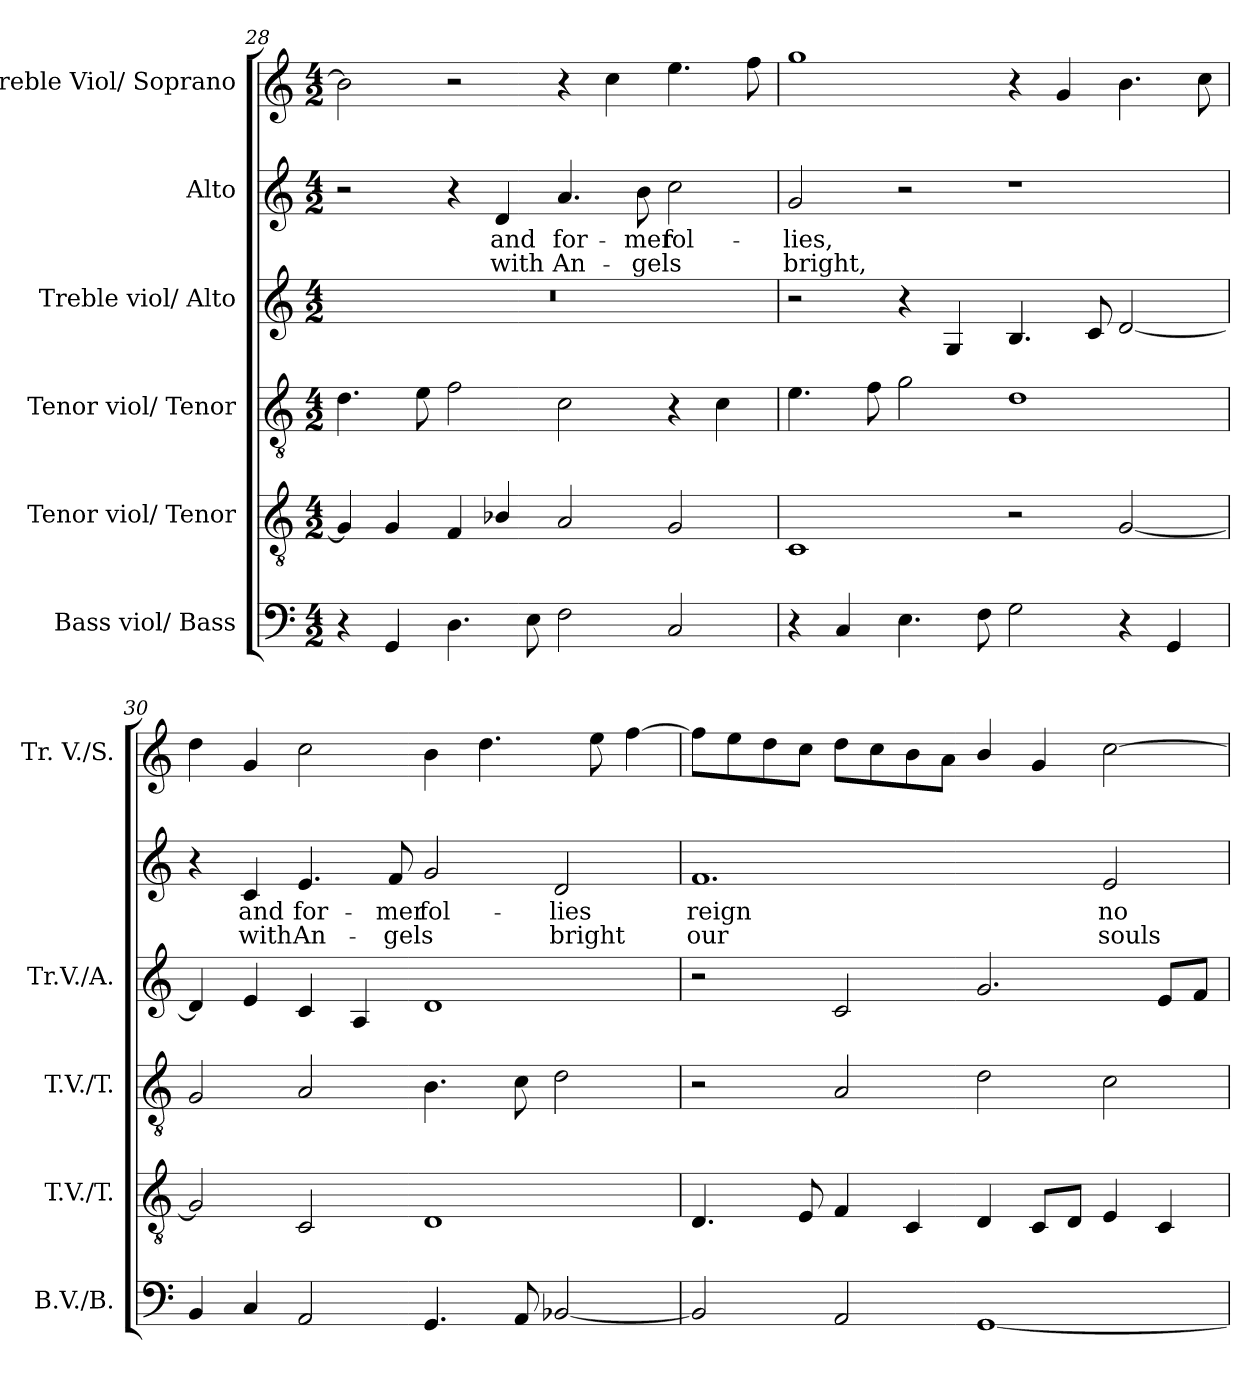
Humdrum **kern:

**kern	**kern	**kern	**kern	**kern	**text	**text	**kern
*part6	*part5	*part4	*part3	*part2	*part2	*part2	*part1
*staff6	*staff5	*staff4	*staff3	*staff2	*staff2	*staff2	*staff1
*I"Bass viol/ Bass	*I"Tenor viol/ Tenor	*I"Tenor viol/ Tenor	*I"Treble viol/ Alto	*I"Alto	*	*	*I"Treble Viol/ Soprano
*I'B.V./B.	*I'T.V./T.	*I'T.V./T.	*I'Tr.V./A.	*	*	*	*I'Tr. V./S.
*clefF4	*clefGv2	*clefGv2	*clefG2	*clefG2	*	*	*clefG2
*	*ITrd7c12	*ITrd7c12	*	*	*	*	*
*k[]	*k[]	*k[]	*k[]	*k[]	*	*	*k[]
*C:	*C:	*C:	*C:	*C:	*	*	*C:
*M4/2	*M4/2	*M4/2	*M4/2	*M4/2	*	*	*M4/2
=28	=28	=28	=28	=28	=28	=28	=28
!	!	!	!LO:N:vis=1	!	!	!	!
4r	4GGi/]	4.Di\	0r	2r	.	.	2bi\]
4GGi/	4GGi/	.	.	.	.	.	.
.	.	8Ei\	.	.	.	.	.
4.Di\	4FFi/	2Fi\	.	4r	.	.	2r
!	!	!	!	!	!LO:LY:b:color=#000000	!LO:LY:b:color=#000000	!
.	4BB-Xi/	.	.	4di/	and	with	.
8Ei\	.	.	.	.	.	.	.
!	!	!	!	!	!LO:LY:b:color=#000000	!LO:LY:b:color=#000000	!
2Fi\	2AAi/	2Ci\	.	4.ai/	for-	An-	4r
.	.	.	.	.	.	.	4cci\
!	!	!	!	!	!LO:LY:b:color=#000000	!LO:LY:b:color=#000000	!
.	.	.	.	8bi\	-mer	-gels	.
!	!	!	!	!	!LO:LY:b:color=#000000	!	!
2Ci/	2GGi/	4r	.	2cci\	fol-	.	4.eei\
.	.	4Ci\	.	.	.	.	.
.	.	.	.	.	.	.	8ffi\
=29	=29	=29	=29	=29	=29	=29	=29
!	!	!	!	!	!LO:LY:b:color=#000000	!LO:LY:b:color=#000000	!
4r	1CCi	4.Ei\	2r	2gi/	-lies,	bright,	1ggi
4Ci/	.	.	.	.	.	.	.
.	.	8Fi\	.	.	.	.	.
4.Ei\	.	2Gi\	4r	2r	.	.	.
.	.	.	4Gi/	.	.	.	.
8Fi\	.	.	.	.	.	.	.
2Gi\	2r	1Di	4.Bi/	1r	.	.	4r
.	.	.	.	.	.	.	4gi/
.	.	.	8ci/	.	.	.	.
4r	[2GGi/	.	[2di/	.	.	.	4.bi\
4GGi/	.	.	.	.	.	.	.
.	.	.	.	.	.	.	8cci\
!!LO:LB:g=z
=30	=30	=30	=30	=30	=30	=30	=30
4BBi/	2GGi/]	2GGi/	4di/]	4r	.	.	4ddi\
!	!	!	!	!	!LO:LY:b:color=#000000	!LO:LY:b:color=#000000	!
4Ci/	.	.	4ei/	4ci/	and	with	4gi/
!	!	!	!	!	!LO:LY:b:color=#000000	!LO:LY:b:color=#000000	!
2AAi/	2CCi/	2AAi/	4ci/	4.ei/	for-	An-	2cci\
.	.	.	4Ai/	.	.	.	.
!	!	!	!	!	!LO:LY:b:color=#000000	!LO:LY:b:color=#000000	!
.	.	.	.	8fi/	-mer	-gels	.
!	!	!	!	!	!LO:LY:b:color=#000000	!	!
4.GGi/	1DDi	4.BBi\	1di	2gi/	fol-	.	4bi\
.	.	.	.	.	.	.	4.ddi\
8AAi/	.	8Ci\	.	.	.	.	.
!	!	!	!	!	!LO:LY:b:color=#000000	!LO:LY:b:color=#000000	!
[2BB-Xi/	.	2Di\	.	2di/	-lies	bright	.
.	.	.	.	.	.	.	8eei\
.	.	.	.	.	.	.	[4ffi\
=31	=31	=31	=31	=31	=31	=31	=31
!	!	!	!	!	!LO:LY:b:color=#000000	!LO:LY:b:color=#000000	!
2BB-i/]	4.DDi/	2r	2r	1.fi	reign	our	8ffi\L]
.	.	.	.	.	.	.	8eei\
.	.	.	.	.	.	.	8ddi\
.	8EEi/	.	.	.	.	.	8cci\J
2AAi/	4FFi/	2AAi/	2ci/	.	.	.	8ddi\L
.	.	.	.	.	.	.	8cci\
.	4CCi/	.	.	.	.	.	8bi\
.	.	.	.	.	.	.	8ai\J
[1GGi	4DDi/	2Di\	2.gi/	.	.	.	4bi/
.	8CCi/L	.	.	.	.	.	4gi/
.	8DDi/J	.	.	.	.	.	.
!	!	!	!	!	!LO:LY:b:color=#000000	!LO:LY:b:color=#000000	!
.	4EEi/	2Ci\	.	2ei/	no	souls	[2cci\
.	4CCi/	.	8ei/L	.	.	.	.
.	.	.	8fi/J	.	.	.	.
=	=	=	=	=	=	=	=
*-	*-	*-	*-	*-	*-	*-	*-
